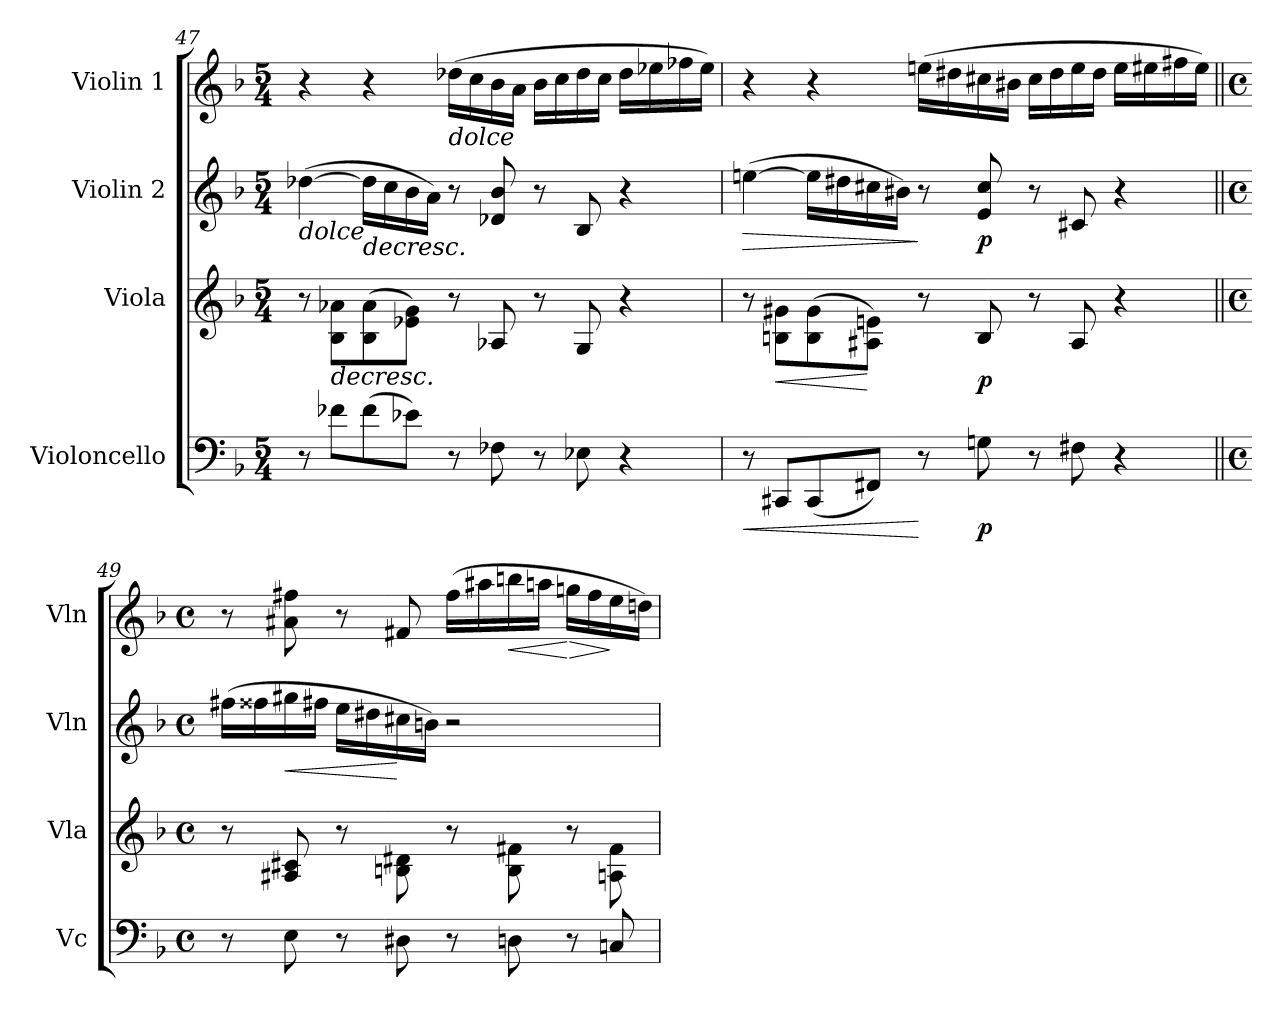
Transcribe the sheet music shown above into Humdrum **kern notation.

**kern	**dynam	**kern	**dynam	**kern	**dynam	**kern	**dynam
*part4	*part4	*part3	*part3	*part2	*part2	*part1	*part1
*staff4	*staff4	*staff3	*staff3	*staff2	*staff2	*staff1	*staff1
*I"Violoncello	*	*I"Viola	*	*I"Violin 2	*	*I"Violin 1	*
*I'Vc	*	*I'Vla	*	*I'Vln	*	*I'Vln	*
!!LO:LB:g=z
*clefF4	*	*clefG2	*	*clefG2	*	*clefG2	*
*k[b-]	*	*k[b-]	*	*k[b-]	*	*k[b-]	*
*M5/4	*	*M5/4	*	*M5/4	*	*M5/4	*
=47	=47	=47	=47	=47	=47	=47	=47
!	!	!	!	!LO:TX:b:i:t=dolce	!	!	!
8r	.	8r	.	([4dd-X\	.	4r	.
!	!	!	!LO:HP:b	!	!	!	!
8f-X\L	.	8B-\ 8a-X\L	>	.	.	.	.
!	!	!	!	!	!LO:HP:b	!	!
(8f-\	.	(8B-\ 8a-\	.	16dd-\LL]	>	4r	.
.	.	.	.	16cc\	.	.	.
8e-X\J)	.	8e-X\ 8g\J)	.	16b-\	.	.	.
.	.	.	.	16a\JJ)	.	.	.
!	!	!	!	!	!	!LO:TX:b:i:t=dolce	!
8r	.	8r	.	8r	.	(16dd-X\LL	.
.	.	.	.	.	.	16cc\	.
8F-X\	.	8A-X/	.	8d-X/ 8b-/	.	16b-\	.
.	.	.	.	.	.	16a\JJ	.
8r	.	8r	.	8r	.	16b-\LL	.
.	.	.	.	.	.	16cc\	.
8E-X\	.	8G/	.	8B-/	.	16dd-\	.
.	.	.	.	.	.	16cc\JJ	.
4r	.	4r	.	4r	.	16dd-\LL	.
.	.	.	.	.	.	16ee-X\	.
.	.	.	.	.	.	16ff-X\	.
.	.	.	.	.	.	16ee-\JJ)	.
!!LO:PB:g=z
=48	=48	=48	=48	=48	=48	=48	=48
!	!LO:HP:b	!	!	!	!LO:HP:b	!	!
8r	<	8r	.	([4een\	>	4r	.
!	!	!	!LO:HP:b	!	!	!	!
8CC#X/L	.	8Bn\ 8g#X\L	<	.	.	.	.
(8CC#/	.	(8B\ 8g#\	]	16ee\LL]	.	4r	.
.	.	.	.	16dd#X\	.	.	.
8FF#X/J)	.	8A#X\ 8en\J)	[	16cc#X\	.	.	.
.	.	.	.	16b#X\JJ)	.	.	.
8r	[	8r	.	8r	]	(16een\LL	.
.	.	.	.	.	.	16dd#X\	.
!	!LO:DY:b	!	!LO:DY:b	!	!LO:DY:b	!	!
8Gn\	p	8B/	p	8e/ 8cc#/	p	16cc#X\	.
.	.	.	.	.	.	16b#X\JJ	.
8r	.	8r	.	8r	.	16cc#\LL	.
.	.	.	.	.	.	16dd#\	.
8F#X\	.	8A#/	.	8c#X/	.	16ee\	.
.	.	.	.	.	.	16dd#\JJ	.
4r	.	4r	.	4r	.	16ee\LL	.
.	.	.	.	.	.	16ee#X\	.
.	.	.	.	.	.	16ff#X\	.
.	.	.	.	.	.	16ee#\JJ)	.
=49||	=49||	=49||	=49||	=49||	=49||	=49||	=49||
*M4/4	*	*M4/4	*	*M4/4	*	*M4/4	*
*met(c)	*	*met(c)	*	*met(c)	*	*met(c)	*
8r	.	8r	.	(16ff#X\LL	.	8r	.
.	.	.	.	16ff##X\	.	.	.
!	!	!	!	!	!LO:HP:b	!	!
8E\	.	8A#X/ 8c#X/	.	16gg#X\	<	8a#X\ 8ff#X\	.
.	.	.	.	16ff#X\JJ	.	.	.
8r	.	8r	.	16ee\LL	]	8r	.
.	.	.	.	16dd#X\	.	.	.
8D#X\	.	8Bn\ 8d#X\	.	16cc#X\	[	8f#X/	.
.	.	.	.	16bn\JJ)	.	.	.
8r	.	8r	.	2r	.	(16ff#\LL	.
.	.	.	.	.	.	16aa#X\	.
!	!	!	!	!	!	!	!LO:HP:b
8Dn\	.	8B\ 8f#X\	.	.	.	16bbn\	<
.	.	.	.	.	.	16aan\JJ	.
!	!	!	!	!	!	!	!LO:HP:n=1:b
8r	.	8r	.	.	.	16ggn\LL	[ >
.	.	.	.	.	.	16ff#\	.
8Cn/	.	8An\ 8f#\	.	.	.	16ee\	]
.	.	.	.	.	.	16ddn\JJ)	.
=	=	=	=	=	=	=	=
*-	*-	*-	*-	*-	*-	*-	*-
